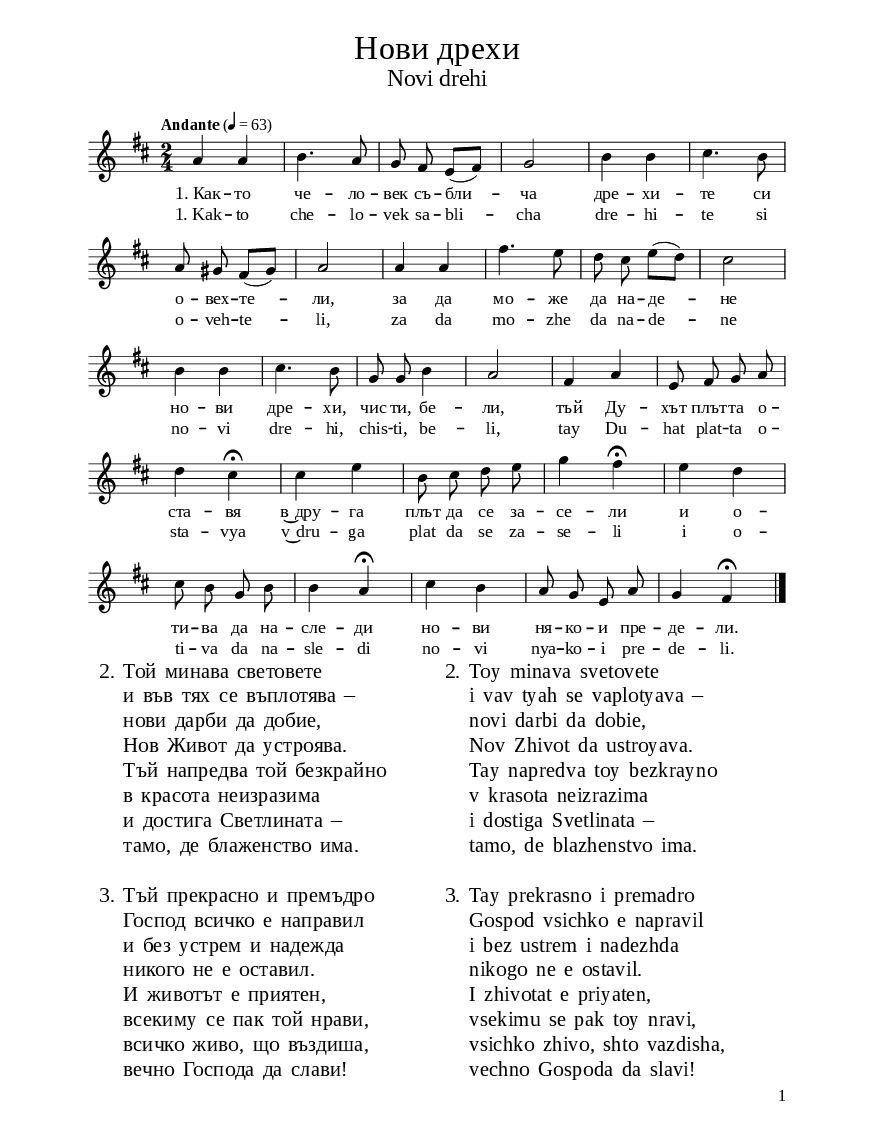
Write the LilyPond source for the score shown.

\version "2.22.1"

% include paper part and global functions
\include "include/globals.ily"

\bookpart {
  \include "include/bookpart-paper.ily"
  \score {
    \include "include/score-layout.ily"

    \new Voice \absolute  {
      \clef treble
      \key d \major
      \time 2/4
      \tempoFunc "Andante" 4 "63"
      \autoBeamOff
      a'4 a' | b'4. a'8 |  g'8 fis'  \autoBeamOn e' ( fis' ) |\autoBeamOff g'2 | b'4 b' | cis''4. b'8 \break |
      a'8 gis' \autoBeamOn fis' ( gis' ) | a'2 |  a'4 a' | fis''4. e''8 | \autoBeamOff d''8 cis'' \autoBeamOn e'' ( d'' ) |\autoBeamOff cis''2 \break |
      b'4 b' | cis''4. b'8 | g'8 g' b'4 | a'2 | fis'4 a' | e'8 fis' g' a' \break |
      d''4 cis'' \fermata | cis''4 e'' | b'8 cis'' d'' e'' | g''4 fis'' \fermata | e''4 d'' \break |
      cis''8 b' g' b' b'4 a' \fermata | cis''4 b' | a'8 g' e' a' | g'4 fis' \fermata \break | \bar "|."
    }

    \addlyrics {
      "1. Как" -- то че -- ло -- век съ -- бли -- ча дре -- хи -- те си
      о -- вех -- те -- ли, за да мо -- же да на  -- де -- не
      но -- ви дре -- хи, чис -- ти, бе -- ли, тъй Ду -- хът плът -- та о --
      ста -- вя в~дру -- га плът да се за -- се -- ли и о --
      ти -- ва да на -- сле -- ди но -- ви ня -- ко -- и пре -- де -- ли.
    }

    \addlyrics {
      "1. Kak" -- to che -- lo -- vek sa -- bli -- cha dre -- hi -- te si
      o -- veh -- te -- li, za da mo -- zhe da na  -- de -- ne
      no -- vi dre -- hi, chis -- ti, be -- li, tay Du -- hat plat -- ta o --
      sta -- vya v~dru -- ga plat da se za -- se -- li i o --
      ti -- va da na -- sle -- di no -- vi nya -- ko -- i pre -- de -- li.
    }

    \header {
      title = \titleFunc "Нови дрехи" "Novi drehi"
    }

    \midi{}

  } % score



  \markup \fontsize #bgCoupletFontSize {
    \hspace #1
    \override #`(baseline-skip . ,bgCoupletBaselineSkip)
    \column {

      \line {   2. Той минава световете}

      \line {   "   "и във тях се въплотява –}

      \line {   "   "нови дарби да добие,}

      \line {   "   "Нов Живот да устроява.}

      \line {   "   "Тъй напредва той безкрайно}

      \line {   "   "в красота неизразима}

      \line {   "   "и достига Светлината – }

      \line {   "   "тамо, де блаженство има.}

      \line {   "   "}

      \line {   3. Тъй прекрасно и премъдро}

      \line {   "   "Господ всичко е направил}

      \line {   "   "и без устрем и надежда}

      \line {   "   "никого не е оставил.}

      \line {   "   "И животът е приятен,}

      \line {   "   "всекиму се пак той нрави,}

      \line {   "   "всичко живо, що въздиша, }

      \line {   "   "вечно Господа да слави! }
    }

    \hspace #5
    \override #`(baseline-skip . ,bgCoupletBaselineSkip)
    \column {

      \line {   2. Toy minava svetovete}

      \line {   "   "i vav tyah se vaplotyava –}

      \line {   "   "novi darbi da dobie,}

      \line {   "   "Nov Zhivot da ustroyava.}

      \line {   "   "Tay napredva toy bezkrayno}

      \line {   "   "v krasota neizrazima}

      \line {   "   "i dostiga Svetlinata – }

      \line {   "   "tamo, de blazhenstvo ima.}

      \line {   "   "}

      \line {   3. Tay prekrasno i premadro}

      \line {   "   "Gospod vsichko e napravil}

      \line {   "   "i bez ustrem i nadezhda}

      \line {   "   "nikogo ne e ostavil.}

      \line {   "   "I zhivotat e priyaten,}

      \line {   "   "vsekimu se pak toy nravi,}

      \line {   "   "vsichko zhivo, shto vazdisha, }

      \line {   "   "vechno Gospoda da slavi! }
    } %column
  } % markup

  

  % include foreign translation(s) of the song
  \version "2.24.1"

\markup \fill-line { \fontsize #deTitleFontSize "Neue Kleider" }
\markup \null
\markup \null
\markup \fontsize #deCoupletFontSize {
  \hspace #10
  \override #`(baseline-skip . ,deCoupletBaselineSkip)

  \column {
    \line { 1. Wie der Mensch seine alten Kleider auszieht,}

    \line { "   "damit er neue, reine, weiße anziehen kann,}

    \line { "   "so verlässt der Geist das Fleisch,}

    \line { "   "um ein anderes Fleisch zu bewohnen }

    \line { "   "und geht, um andere Bereiche zu erben.}

    \line { " " }

    \line { 2. So durchquert er die Welten}

    \line { "   "und wird zu Fleisch in ihnen – }

    \line { "   "auf dass er neue Talente entwickelt,}

    \line { "   "auf dass er ein neues Leben erbaut. }

    \line { "   "So schreitet er unaufhörlich voran,}

    \line { "   "in der unausdrücklichen Schönheit – }

    \line { "   "und erreicht das Licht – }

    \line { "   "dort, wo es Seligkeit gibt. }

    \line { " " }

    \line { 3. So erhaben und allweise}

    \line { "   "schuf Gott alles}

    \line { "   "und ließ niemanden ohne Streben und Hoffnung.}

    \line { "   "Und das Leben ist angenehm,}

    \line { "   "jedem gefällt es immer wieder;}

    \line { "   "möge alles Lebendige, das atmet,}

    \line { "   "ewig den Herrn lobpreisen. }


  }

}


} % bookpart
